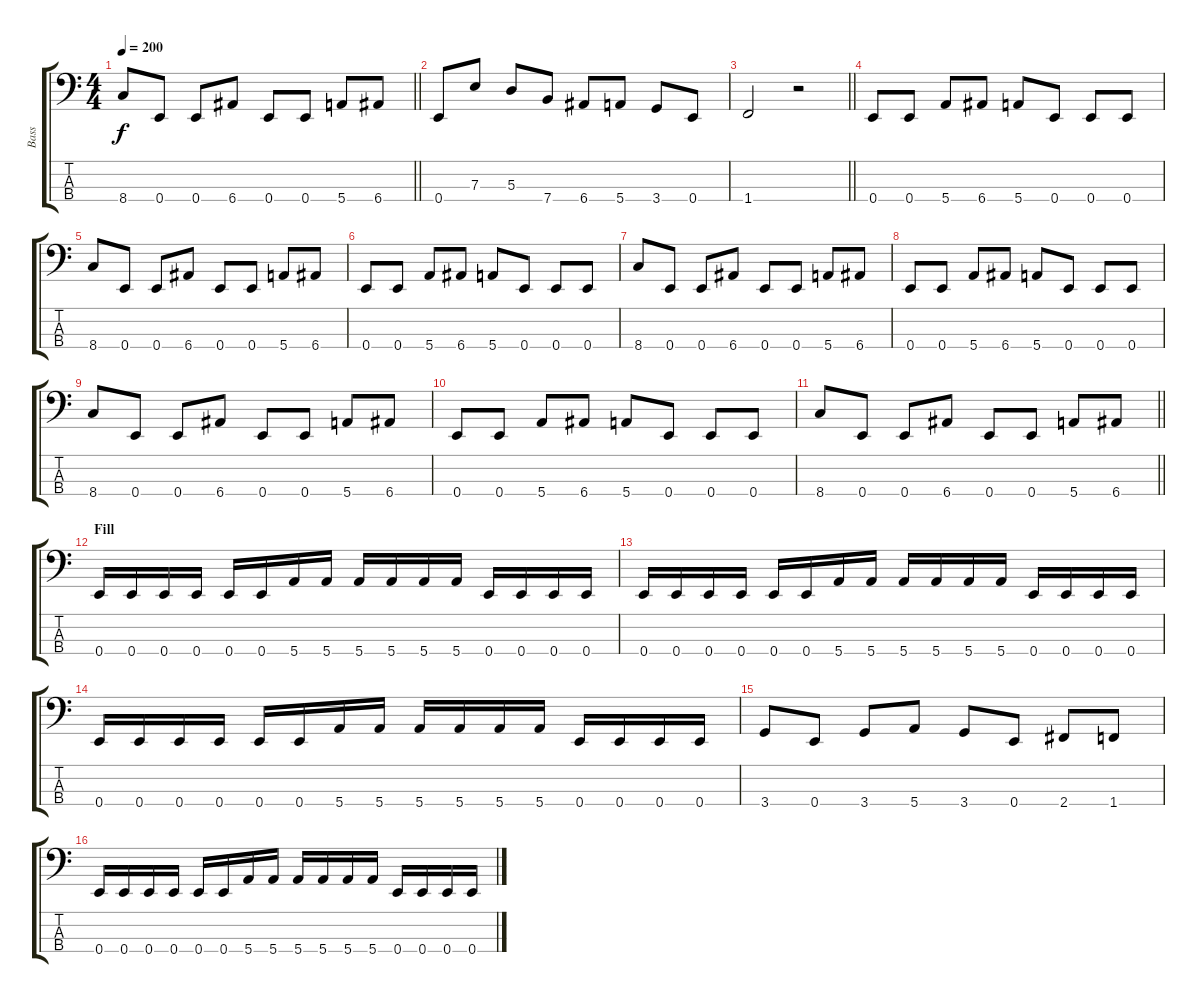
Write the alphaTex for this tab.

\track ("Bass" "Bass") {instrument electricbassfinger}
\staff {score tabs}
\tuning (G2 D2 A1 E1) {hide}
\ts (4 4)
\tempo 200
\clef f4
\barLineRight lightlight
\ks c
8.4.8{dy f} 0.4.8 0.4.8 6.4.8 0.4.8 0.4.8 5.4.8 6.4.8 |
0.4.8 7.3.8 5.3.8 7.4.8 6.4.8 5.4.8 3.4.8 0.4.8 |
\barLineRight lightlight
1.4.2 r.2 |
0.4.8 0.4.8 5.4.8 6.4.8 5.4.8 0.4.8 0.4.8 0.4.8 |
8.4.8 0.4.8 0.4.8 6.4.8 0.4.8 0.4.8 5.4.8 6.4.8 |
0.4.8 0.4.8 5.4.8 6.4.8 5.4.8 0.4.8 0.4.8 0.4.8 |
8.4.8 0.4.8 0.4.8 6.4.8 0.4.8 0.4.8 5.4.8 6.4.8 |
0.4.8 0.4.8 5.4.8 6.4.8 5.4.8 0.4.8 0.4.8 0.4.8 |
8.4.8 0.4.8 0.4.8 6.4.8 0.4.8 0.4.8 5.4.8 6.4.8 |
0.4.8 0.4.8 5.4.8 6.4.8 5.4.8 0.4.8 0.4.8 0.4.8 |
\barLineRight lightlight
8.4.8 0.4.8 0.4.8 6.4.8 0.4.8 0.4.8 5.4.8 6.4.8 |
\section ("" "Fill")
0.4.16 0.4.16 0.4.16 0.4.16 0.4.16 0.4.16 5.4.16 5.4.16 5.4.16 5.4.16 5.4.16 5.4.16 0.4.16 0.4.16 0.4.16 0.4.16 |
0.4.16 0.4.16 0.4.16 0.4.16 0.4.16 0.4.16 5.4.16 5.4.16 5.4.16 5.4.16 5.4.16 5.4.16 0.4.16 0.4.16 0.4.16 0.4.16 |
0.4.16 0.4.16 0.4.16 0.4.16 0.4.16 0.4.16 5.4.16 5.4.16 5.4.16 5.4.16 5.4.16 5.4.16 0.4.16 0.4.16 0.4.16 0.4.16 |
3.4.8 0.4.8 3.4.8 5.4.8 3.4.8 0.4.8 2.4.8 1.4.8 |
0.4.16 0.4.16 0.4.16 0.4.16 0.4.16 0.4.16 5.4.16 5.4.16 5.4.16 5.4.16 5.4.16 5.4.16 0.4.16 0.4.16 0.4.16 0.4.16
